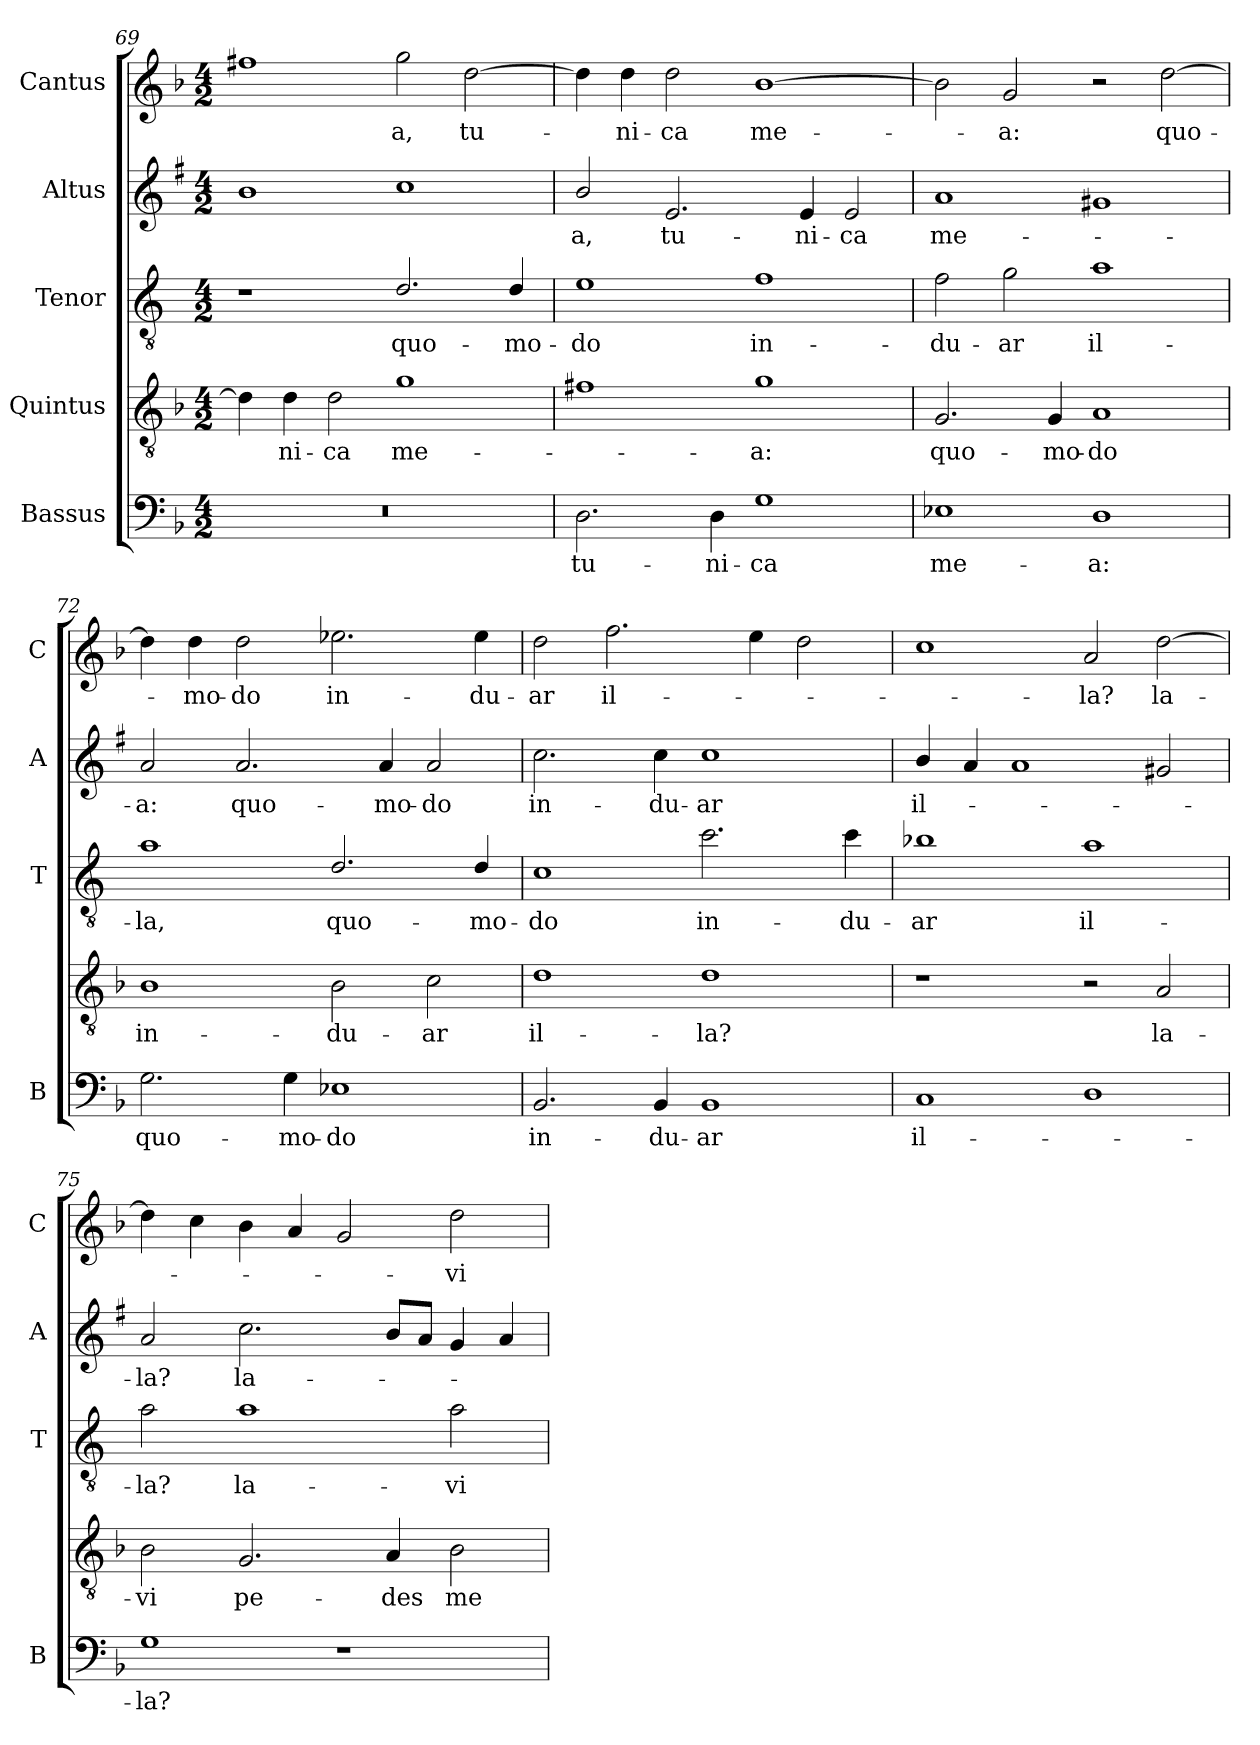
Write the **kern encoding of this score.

**kern	**text	**kern	**text	**kern	**text	**kern	**text	**kern	**text
*part5	*part5	*part4	*part4	*part3	*part3	*part2	*part2	*part1	*part1
*staff5	*staff5	*staff4	*staff4	*staff3	*staff3	*staff2	*staff2	*staff1	*staff1
*I"Bassus	*	*I"Quintus	*	*I"Tenor	*	*I"Altus	*	*I"Cantus	*
*I'B	*	*	*	*I'T	*	*I'A	*	*I'C	*
*clefF4	*	*clefGv2	*	*clefGv2	*	*clefG2	*	*clefG2	*
*	*	*	*	*ITrd4c7	*	*ITrd1c2	*	*	*
*k[b-]	*	*k[b-]	*	*k[b-]	*	*k[b-]	*	*k[b-]	*
*F:	*	*F:	*	*F:	*	*F:	*	*F:	*
*M4/2	*	*M4/2	*	*M4/2	*	*M4/2	*	*M4/2	*
=69	=69	=69	=69	=69	=69	=69	=69	=69	=69
0r	.	4d\]	.	1r	.	1a	.	1ff#X	.
!	!	!	!LO:LY:b	!	!	!	!	!	!
.	.	4d\	-ni-	.	.	.	.	.	.
!	!	!	!LO:LY:b	!	!	!	!	!	!
.	.	2d\	-ca	.	.	.	.	.	.
!	!	!	!LO:LY:b	!	!LO:LY:b	!	!	!	!LO:LY:b
.	.	1g	me-	2.G/	quo-	1b-	.	2gg\	-a,
!	!	!	!	!	!	!	!	!	!LO:LY:b
.	.	.	.	.	.	.	.	[2dd\	tu-
!	!	!	!	!	!LO:LY:b	!	!	!	!
.	.	.	.	4G/	-mo-	.	.	.	.
=70	=70	=70	=70	=70	=70	=70	=70	=70	=70
!	!LO:LY:b	!	!	!	!LO:LY:b	!	!LO:LY:b	!	!
2.D\	tu-	1f#X	.	1A	-do	2a/	-a,	4dd\]	.
!	!	!	!	!	!	!	!	!	!LO:LY:b
.	.	.	.	.	.	.	.	4dd\	-ni-
!	!	!	!	!	!	!	!LO:LY:b	!	!LO:LY:b
.	.	.	.	.	.	2.d/	tu-	2dd\	-ca
!	!LO:LY:b	!	!	!	!	!	!	!	!
4D\	-ni-	.	.	.	.	.	.	.	.
!	!LO:LY:b	!	!LO:LY:b	!	!LO:LY:b	!	!	!	!LO:LY:b
1G	-ca	1g	-a:	1B-	in-	.	.	[1b-	me-
!	!	!	!	!	!	!	!LO:LY:b	!	!
.	.	.	.	.	.	4d/	-ni-	.	.
!	!	!	!	!	!	!	!LO:LY:b	!	!
.	.	.	.	.	.	2d/	-ca	.	.
=71	=71	=71	=71	=71	=71	=71	=71	=71	=71
!	!LO:LY:b	!	!LO:LY:b	!	!LO:LY:b	!	!LO:LY:b	!	!
1E-X	me-	2.G/	quo-	2B-\	-du-	1g	me-	2b-\]	.
!	!	!	!	!	!LO:LY:b	!	!	!	!LO:LY:b
.	.	.	.	2c\	-ar	.	.	2g/	-a:
!	!	!	!LO:LY:b	!	!	!	!	!	!
.	.	4G/	-mo-	.	.	.	.	.	.
!	!LO:LY:b	!	!LO:LY:b	!	!LO:LY:b	!	!	!	!
1D	-a:	1A	-do	1d	il-	1f#X	.	2r	.
!	!	!	!	!	!	!	!	!	!LO:LY:b
.	.	.	.	.	.	.	.	[2dd\	quo-
=72	=72	=72	=72	=72	=72	=72	=72	=72	=72
!	!LO:LY:b	!	!LO:LY:b	!	!LO:LY:b	!	!LO:LY:b	!	!
2.G\	quo-	1B-	in-	1d	-la,	2g/	-a:	4dd\]	.
!	!	!	!	!	!	!	!	!	!LO:LY:b
.	.	.	.	.	.	.	.	4dd\	-mo-
!	!	!	!	!	!	!	!LO:LY:b	!	!LO:LY:b
.	.	.	.	.	.	2.g/	quo-	2dd\	-do
!	!LO:LY:b	!	!	!	!	!	!	!	!
4G\	-mo-	.	.	.	.	.	.	.	.
!	!LO:LY:b	!	!LO:LY:b	!	!LO:LY:b	!	!	!	!LO:LY:b
1E-X	-do	2B-\	-du-	2.G/	quo-	.	.	2.ee-X\	in-
!	!	!	!	!	!	!	!LO:LY:b	!	!
.	.	.	.	.	.	4g/	-mo-	.	.
!	!	!	!LO:LY:b	!	!	!	!LO:LY:b	!	!
.	.	2c\	-ar	.	.	2g/	-do	.	.
!	!	!	!	!	!LO:LY:b	!	!	!	!LO:LY:b
.	.	.	.	4G/	-mo-	.	.	4ee-\	-du-
=73	=73	=73	=73	=73	=73	=73	=73	=73	=73
!	!LO:LY:b	!	!LO:LY:b	!	!LO:LY:b	!	!LO:LY:b	!	!LO:LY:b
2.BB-/	in-	1d	il-	1F	-do	2.b-\	in-	2dd\	-ar
!	!	!	!	!	!	!	!	!	!LO:LY:b
.	.	.	.	.	.	.	.	2.ff\	il-
!	!LO:LY:b	!	!	!	!	!	!LO:LY:b	!	!
4BB-/	-du-	.	.	.	.	4b-\	-du-	.	.
!	!LO:LY:b	!	!LO:LY:b	!	!LO:LY:b	!	!LO:LY:b	!	!
1BB-	-ar	1d	-la?	2.f\	in-	1b-	-ar	.	.
.	.	.	.	.	.	.	.	4ee\	.
.	.	.	.	.	.	.	.	2dd\	.
!	!	!	!	!	!LO:LY:b	!	!	!	!
.	.	.	.	4f\	-du-	.	.	.	.
!!LO:LB:g=z
=74	=74	=74	=74	=74	=74	=74	=74	=74	=74
!	!LO:LY:b	!	!	!	!LO:LY:b	!	!LO:LY:b	!	!
1C	il-	1r	.	1e-X	-ar	4a/	il-	1cc	.
.	.	.	.	.	.	4g/	.	.	.
.	.	.	.	.	.	1g	.	.	.
!	!	!	!	!	!LO:LY:b	!	!	!	!LO:LY:b
1D	.	2r	.	1d	il-	.	.	2a/	-la?
!	!	!	!LO:LY:b	!	!	!	!	!	!LO:LY:b
.	.	2A/	la-	.	.	2f#X/	.	[2dd\	la-
=75	=75	=75	=75	=75	=75	=75	=75	=75	=75
!	!LO:LY:b	!	!LO:LY:b	!	!LO:LY:b	!	!LO:LY:b	!	!
1G	-la?	2B-\	-vi	2d\	-la?	2g/	-la?	4dd\]	.
.	.	.	.	.	.	.	.	4cc\	.
!	!	!	!LO:LY:b	!	!LO:LY:b	!	!LO:LY:b	!	!
.	.	2.G/	pe-	1d	la-	2.b-\	la-	4b-\	.
.	.	.	.	.	.	.	.	4a/	.
1r	.	.	.	.	.	.	.	2g/	.
!	!	!	!LO:LY:b	!	!	!	!	!	!
.	.	4A/	-des	.	.	8a/L	.	.	.
.	.	.	.	.	.	8g/J	.	.	.
!	!	!	!LO:LY:b	!	!LO:LY:b	!	!	!	!LO:LY:b
.	.	2B-\	me-	2d\	-vi	4f/	.	2dd\	-vi
.	.	.	.	.	.	4g/	.	.	.
=	=	=	=	=	=	=	=	=	=
*-	*-	*-	*-	*-	*-	*-	*-	*-	*-
